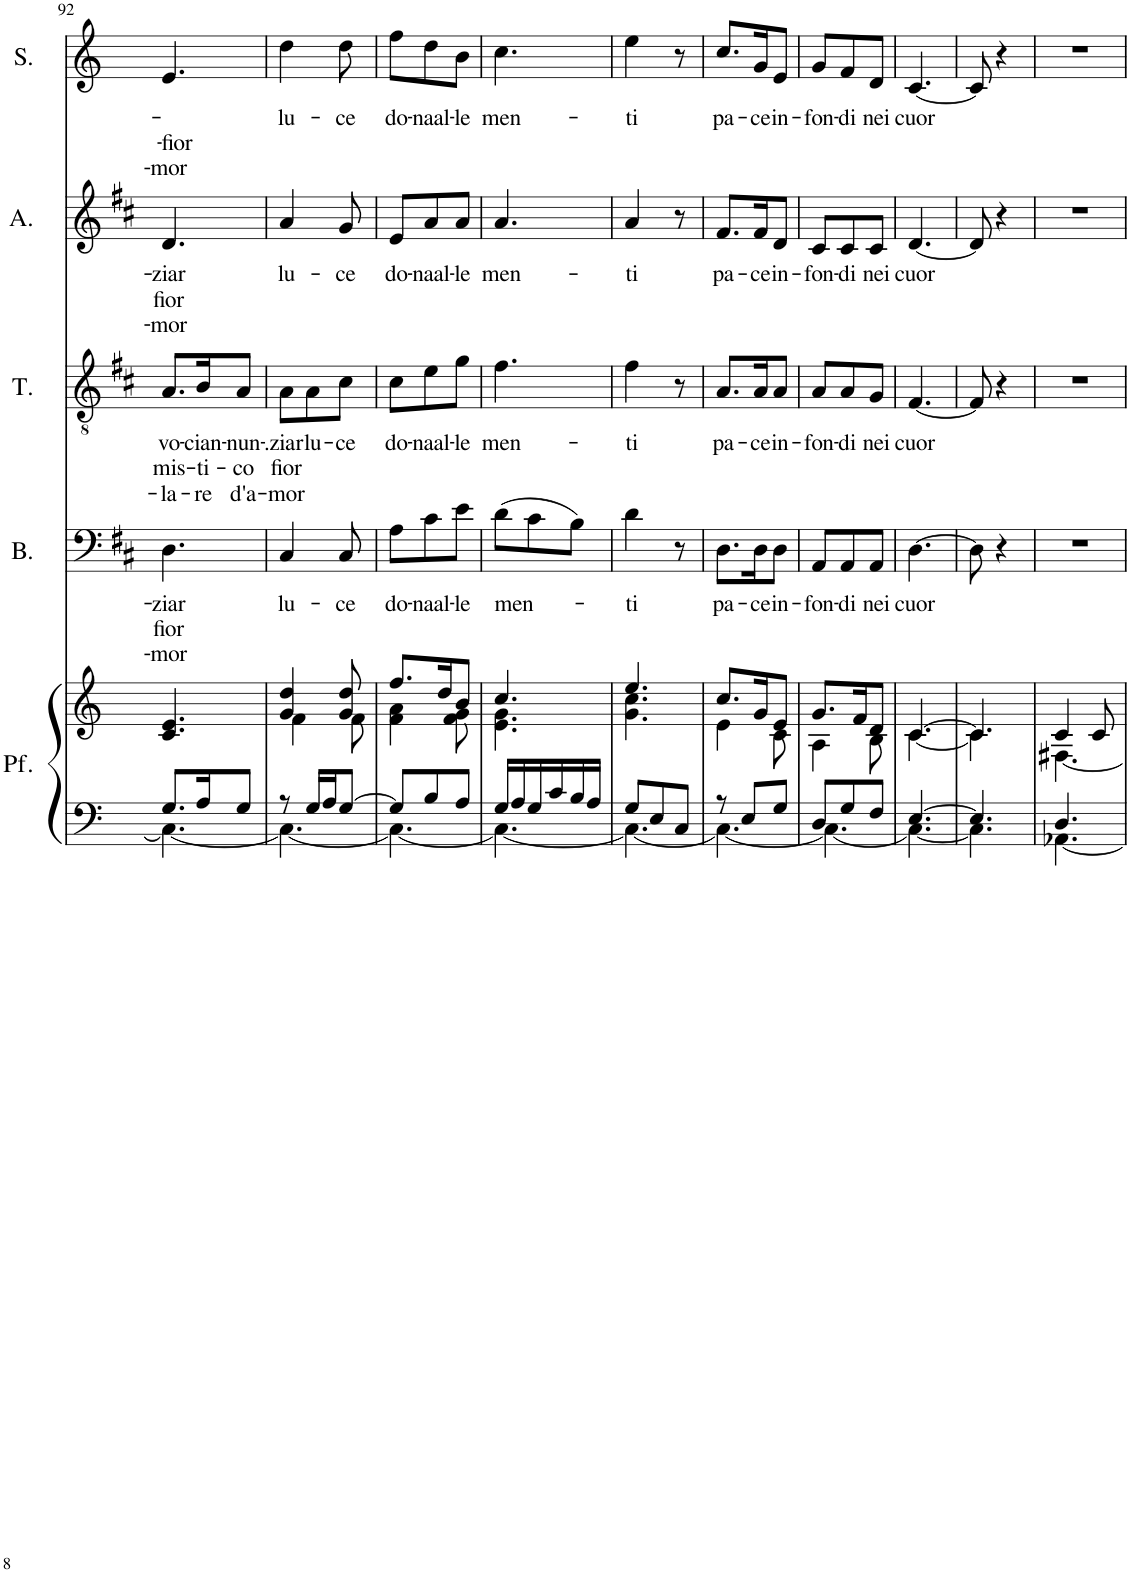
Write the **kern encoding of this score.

**kern	**kern	**kern	**text	**text	**text	**kern	**text	**text	**text	**kern	**text	**text	**text	**kern	**text	**text	**text
*part5	*part5	*part4	*part4	*part4	*part4	*part3	*part3	*part3	*part3	*part2	*part2	*part2	*part2	*part1	*part1	*part1	*part1
*staff6	*staff5	*staff4	*staff4	*staff4	*staff4	*staff3	*staff3	*staff3	*staff3	*staff2	*staff2	*staff2	*staff2	*staff1	*staff1	*staff1	*staff1
*I"Piano	*	*I"Basso	*	*	*	*I"Tenore	*	*	*	*I"Contralto	*	*	*	*I"Soprano	*	*	*
*	*	*I'B.	*	*	*	*I'T.	*	*	*	*	*	*	*	*I'S.	*	*	*
!!LO:PB:g=z
*clefF4	*clefG2	*clefF4	*	*	*	*clefGv2	*	*	*	*clefG2	*	*	*	*clefG2	*	*	*
*k[]	*k[]	*k[f#c#]	*	*	*	*k[f#c#]	*	*	*	*k[f#c#]	*	*	*	*k[]	*	*	*
*M3/8	*M3/8	*M3/8	*	*	*	*M3/8	*	*	*	*M3/8	*	*	*	*M3/8	*	*	*
=92	=92	=92	=92	=92	=92	=92	=92	=92	=92	=92	=92	=92	=92	=92	=92	=92	=92
*^	*	*	*	*	*	*	*	*	*	*	*	*	*	*	*	*	*
!	!	!	!	!LO:LY:b	!LO:LY:b	!LO:LY:b	!	!LO:LY:b	!LO:LY:b	!LO:LY:b	!	!LO:LY:b	!LO:LY:b	!LO:LY:b	!	!	!LO:LY:b	!LO:LY:b
8.G/L	4.C\_	4.c/ 4.e/	4.D\	-ziar	fior	-mor	8.A/L	vo-	mis-	-la-	4.d/	-ziar	fior	-mor	4.e/	.	fior-	-mor
!	!	!	!	!	!	!	!	!LO:LY:b	!LO:LY:b	!LO:LY:b	!	!	!	!	!	!	!	!
16A/K	.	.	.	.	.	.	16B/K	-cian-	-ti-	-re	.	.	.	.	.	.	.	.
!	!	!	!	!	!	!	!	!LO:LY:b	!LO:LY:b	!LO:LY:b	!	!	!	!	!	!	!	!
8G/J	.	.	.	.	.	.	8A/J	-nun-	-co	d'a-	.	.	.	.	.	.	.	.
=93	=93	=93	=93	=93	=93	=93	=93	=93	=93	=93	=93	=93	=93	=93	=93	=93	=93	=93
*	*	*^	*	*	*	*	*	*	*	*	*	*	*	*	*	*	*	*
!	!	!	!	!	!LO:LY:b	!	!	!	!LO:LY:b	!LO:LY:b	!LO:LY:b	!	!LO:LY:b	!	!	!	!LO:LY:b	!	!
8r	4.C\_	4g/ 4dd/	4f\	4C#/	lu-	.	.	8A\L	-.ziar	fior	-mor	4a/	lu-	.	.	4dd\	lu-	.	.
!	!	!	!	!	!	!	!	!	!LO:LY:b	!	!	!	!	!	!	!	!	!	!
16G/LL	.	.	.	.	.	.	.	8A\	lu-	.	.	.	.	.	.	.	.	.	.
16A/J	.	.	.	.	.	.	.	.	.	.	.	.	.	.	.	.	.	.	.
!	!	!	!	!	!LO:LY:b	!	!	!	!LO:LY:b	!	!	!	!LO:LY:b	!	!	!	!LO:LY:b	!	!
[8G/J	.	8g/ 8dd/	8f\	8C#/	ce	.	.	8c#\J	-ce	.	.	8g/	ce	.	.	8dd\	-ce	.	.
=94	=94	=94	=94	=94	=94	=94	=94	=94	=94	=94	=94	=94	=94	=94	=94	=94	=94	=94	=94
!	!	!	!	!	!LO:LY:b	!	!	!	!LO:LY:b	!	!	!	!LO:LY:b	!	!	!	!LO:LY:b	!	!
8G/L]	4.C\_	8.ff/L	4f\ 4a\	8A\L	do-	.	.	8c#\L	do-	.	.	8e/L	do-	.	.	8ff\L	do-	.	.
!	!	!	!	!	!LO:LY:b	!	!	!	!LO:LY:b	!	!	!	!LO:LY:b	!	!	!	!LO:LY:b	!	!
8B/	.	.	.	8c#\	-naal-	.	.	8e\	-naal-	.	.	8a/	-naal-	.	.	8dd\	-naal-	.	.
.	.	16dd/K	.	.	.	.	.	.	.	.	.	.	.	.	.	.	.	.	.
!	!	!	!	!	!LO:LY:b	!	!	!	!LO:LY:b	!	!	!	!LO:LY:b	!	!	!	!LO:LY:b	!	!
8A/J	.	8b/J	8f\ 8g\	8e\J	-le	.	.	8g\J	-le	.	.	8a/J	-le	.	.	8b\J	-le	.	.
=95	=95	=95	=95	=95	=95	=95	=95	=95	=95	=95	=95	=95	=95	=95	=95	=95	=95	=95	=95
!	!	!	!	!	!LO:LY:b	!	!	!	!LO:LY:b	!	!	!	!LO:LY:b	!	!	!	!LO:LY:b	!	!
16G/LL	4.C\_	4.cc/	4.e\ 4.g\	(8d\L	men-	.	.	4.f#\	men-	.	.	4.a/	men-	.	.	4.cc\	men-	.	.
16A/	.	.	.	.	.	.	.	.	.	.	.	.	.	.	.	.	.	.	.
16G/	.	.	.	8c#\	.	.	.	.	.	.	.	.	.	.	.	.	.	.	.
16c/	.	.	.	.	.	.	.	.	.	.	.	.	.	.	.	.	.	.	.
16B/	.	.	.	8B\J)	.	.	.	.	.	.	.	.	.	.	.	.	.	.	.
16A/JJ	.	.	.	.	.	.	.	.	.	.	.	.	.	.	.	.	.	.	.
=96	=96	=96	=96	=96	=96	=96	=96	=96	=96	=96	=96	=96	=96	=96	=96	=96	=96	=96	=96
!	!	!	!	!	!LO:LY:b	!	!	!	!LO:LY:b	!	!	!	!LO:LY:b	!	!	!	!LO:LY:b	!	!
8G/L	4.C\_	4.ee/	4.g\ 4.cc\	4d\	-ti	.	.	4f#\	-ti	.	.	4a/	ti	.	.	4ee\	-ti	.	.
8E/	.	.	.	.	.	.	.	.	.	.	.	.	.	.	.	.	.	.	.
8C/J	.	.	.	8r	.	.	.	8r	.	.	.	8r	.	.	.	8r	.	.	.
=97	=97	=97	=97	=97	=97	=97	=97	=97	=97	=97	=97	=97	=97	=97	=97	=97	=97	=97	=97
!	!	!	!	!	!LO:LY:b	!	!	!	!LO:LY:b	!	!	!	!LO:LY:b	!	!	!	!LO:LY:b	!	!
8r	4.C\_	8.cc/L	4e\	8.D\L	pa-	.	.	8.A/L	pa-	.	.	8.f#/L	pa-	.	.	8.cc/L	pa-	.	.
8E/L	.	.	.	.	.	.	.	.	.	.	.	.	.	.	.	.	.	.	.
!	!	!	!	!	!LO:LY:b	!	!	!	!LO:LY:b	!	!	!	!LO:LY:b	!	!	!	!LO:LY:b	!	!
.	.	16g/K	.	16D\K	-ce	.	.	16A/K	-ce	.	.	16f#/K	-ce	.	.	16g/K	-ce	.	.
!	!	!	!	!	!LO:LY:b	!	!	!	!LO:LY:b	!	!	!	!LO:LY:b	!	!	!	!LO:LY:b	!	!
8G/J	.	8e/J	8c\	8D\J	in-	.	.	8A/J	in-	.	.	8d/J	in-	.	.	8e/J	in-	.	.
=98	=98	=98	=98	=98	=98	=98	=98	=98	=98	=98	=98	=98	=98	=98	=98	=98	=98	=98	=98
!	!	!	!	!	!LO:LY:b	!	!	!	!LO:LY:b	!	!	!	!LO:LY:b	!	!	!	!LO:LY:b	!	!
8D/L	4.C\_	8.g/L	4A\	8AA/L	-fon-	.	.	8A/L	-fon-	.	.	8c#/L	-fon-	.	.	8g/L	-fon-	.	.
!	!	!	!	!	!LO:LY:b	!	!	!	!LO:LY:b	!	!	!	!LO:LY:b	!	!	!	!LO:LY:b	!	!
8G/	.	.	.	8AA/	-di	.	.	8A/	-di	.	.	8c#/	-di	.	.	8f/	-di	.	.
.	.	16f/K	.	.	.	.	.	.	.	.	.	.	.	.	.	.	.	.	.
!	!	!	!	!	!LO:LY:b	!	!	!	!LO:LY:b	!	!	!	!LO:LY:b	!	!	!	!LO:LY:b	!	!
8F/J	.	8d/J	8B\	8AA/J	nei	.	.	8G/J	nei	.	.	8c#/J	nei	.	.	8d/J	nei	.	.
=99	=99	=99	=99	=99	=99	=99	=99	=99	=99	=99	=99	=99	=99	=99	=99	=99	=99	=99	=99
!	!	!	!	!	!LO:LY:b	!	!	!	!LO:LY:b	!	!	!	!LO:LY:b	!	!	!	!LO:LY:b	!	!
[4.E/	4.C\_	[4.c/	[4.c\	[4.D\	cuor	.	.	[4.F#/	cuor	.	.	[4.d/	cuor	.	.	[4.c/	cuor	.	.
=100	=100	=100	=100	=100	=100	=100	=100	=100	=100	=100	=100	=100	=100	=100	=100	=100	=100	=100	=100
4.E/]	4.C\]	4.c/]	4.c\]	8D\]	.	.	.	8F#/]	.	.	.	8d/]	.	.	.	8c/]	.	.	.
.	.	.	.	4r	.	.	.	4r	.	.	.	4r	.	.	.	4r	.	.	.
=101	=101	=101	=101	=101	=101	=101	=101	=101	=101	=101	=101	=101	=101	=101	=101	=101	=101	=101	=101
4.D/	[4.AA-X\	4c/	[4.F#X\	4.r	.	.	.	4.r	.	.	.	4.r	.	.	.	4.r	.	.	.
.	.	8c/	.	.	.	.	.	.	.	.	.	.	.	.	.	.	.	.	.
*v	*v	*	*	*	*	*	*	*	*	*	*	*	*	*	*	*	*	*	*
*	*v	*v	*	*	*	*	*	*	*	*	*	*	*	*	*	*	*	*
=	=	=	=	=	=	=	=	=	=	=	=	=	=	=	=	=	=
*-	*-	*-	*-	*-	*-	*-	*-	*-	*-	*-	*-	*-	*-	*-	*-	*-	*-
